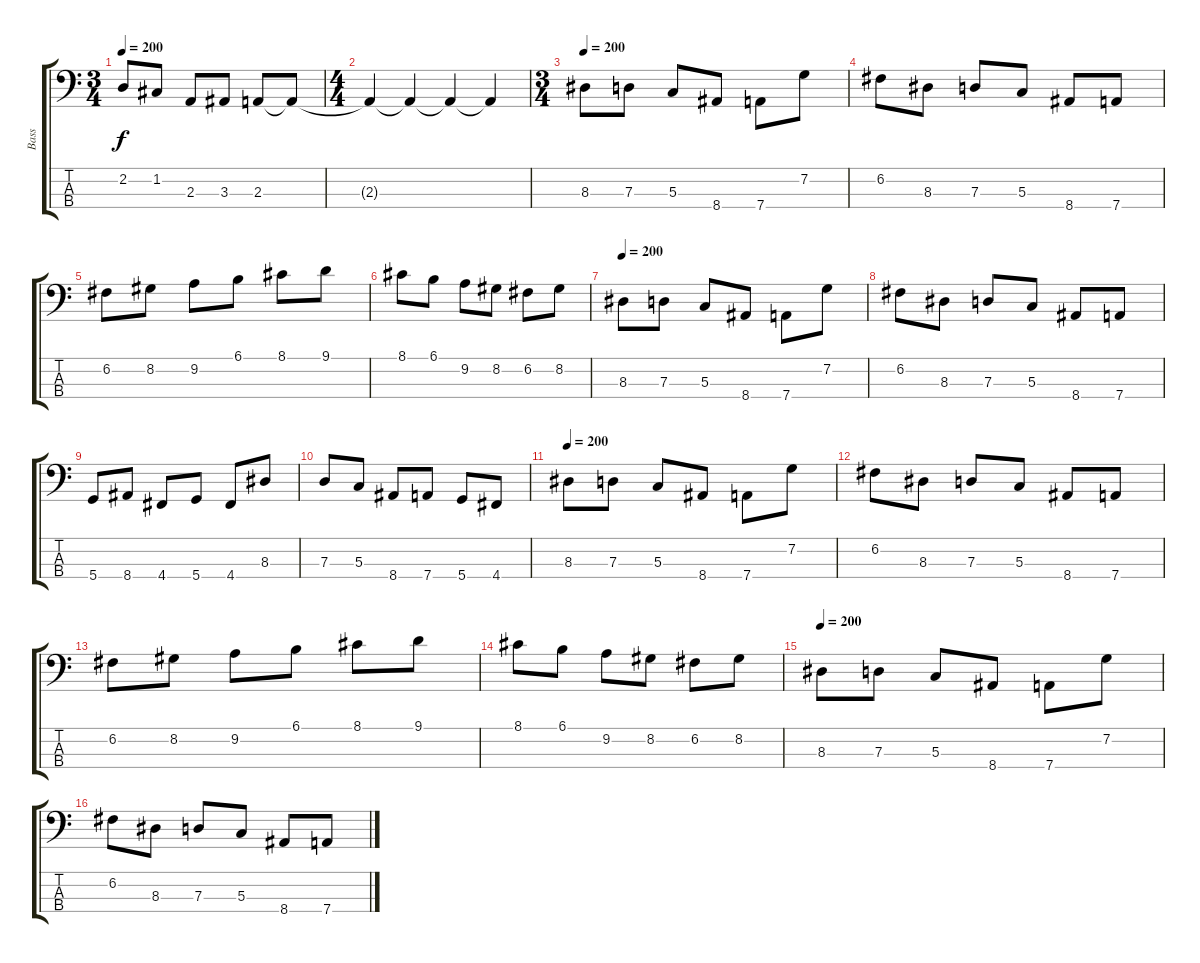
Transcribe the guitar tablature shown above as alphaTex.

\track ("Bass" "Bass") {instrument fretlessbass}
\staff {score tabs}
\tuning (F2 C2 G1 D1) {hide}
\ts (3 4)
\tempo 200
\clef f4
\ks c
2.2.8{dy f} 1.2.8 2.3.8 3.3.8 2.3.8 2.3{t}.8 |
\ts (4 4)
2.3{t}.4 2.3{t}.4 2.3{t}.4 2.3{t}.4 |
\ts (3 4)
\tempo 200
8.3.8 7.3.8 5.3.8 8.4.8 7.4.8 7.2.8 |
6.2.8 8.3.8 7.3.8 5.3.8 8.4.8 7.4.8 |
6.2.8 8.2.8 9.2.8 6.1.8 8.1.8 9.1.8 |
8.1.8 6.1.8 9.2.8 8.2.8 6.2.8 8.2.8 |
\tempo 200
8.3.8 7.3.8 5.3.8 8.4.8 7.4.8 7.2.8 |
6.2.8 8.3.8 7.3.8 5.3.8 8.4.8 7.4.8 |
5.4.8 8.4.8 4.4.8 5.4.8 4.4.8 8.3.8 |
7.3.8 5.3.8 8.4.8 7.4.8 5.4.8 4.4.8 |
\tempo 200
8.3.8 7.3.8 5.3.8 8.4.8 7.4.8 7.2.8 |
6.2.8 8.3.8 7.3.8 5.3.8 8.4.8 7.4.8 |
6.2.8 8.2.8 9.2.8 6.1.8 8.1.8 9.1.8 |
8.1.8 6.1.8 9.2.8 8.2.8 6.2.8 8.2.8 |
\tempo 200
8.3.8 7.3.8 5.3.8 8.4.8 7.4.8 7.2.8 |
6.2.8 8.3.8 7.3.8 5.3.8 8.4.8 7.4.8
